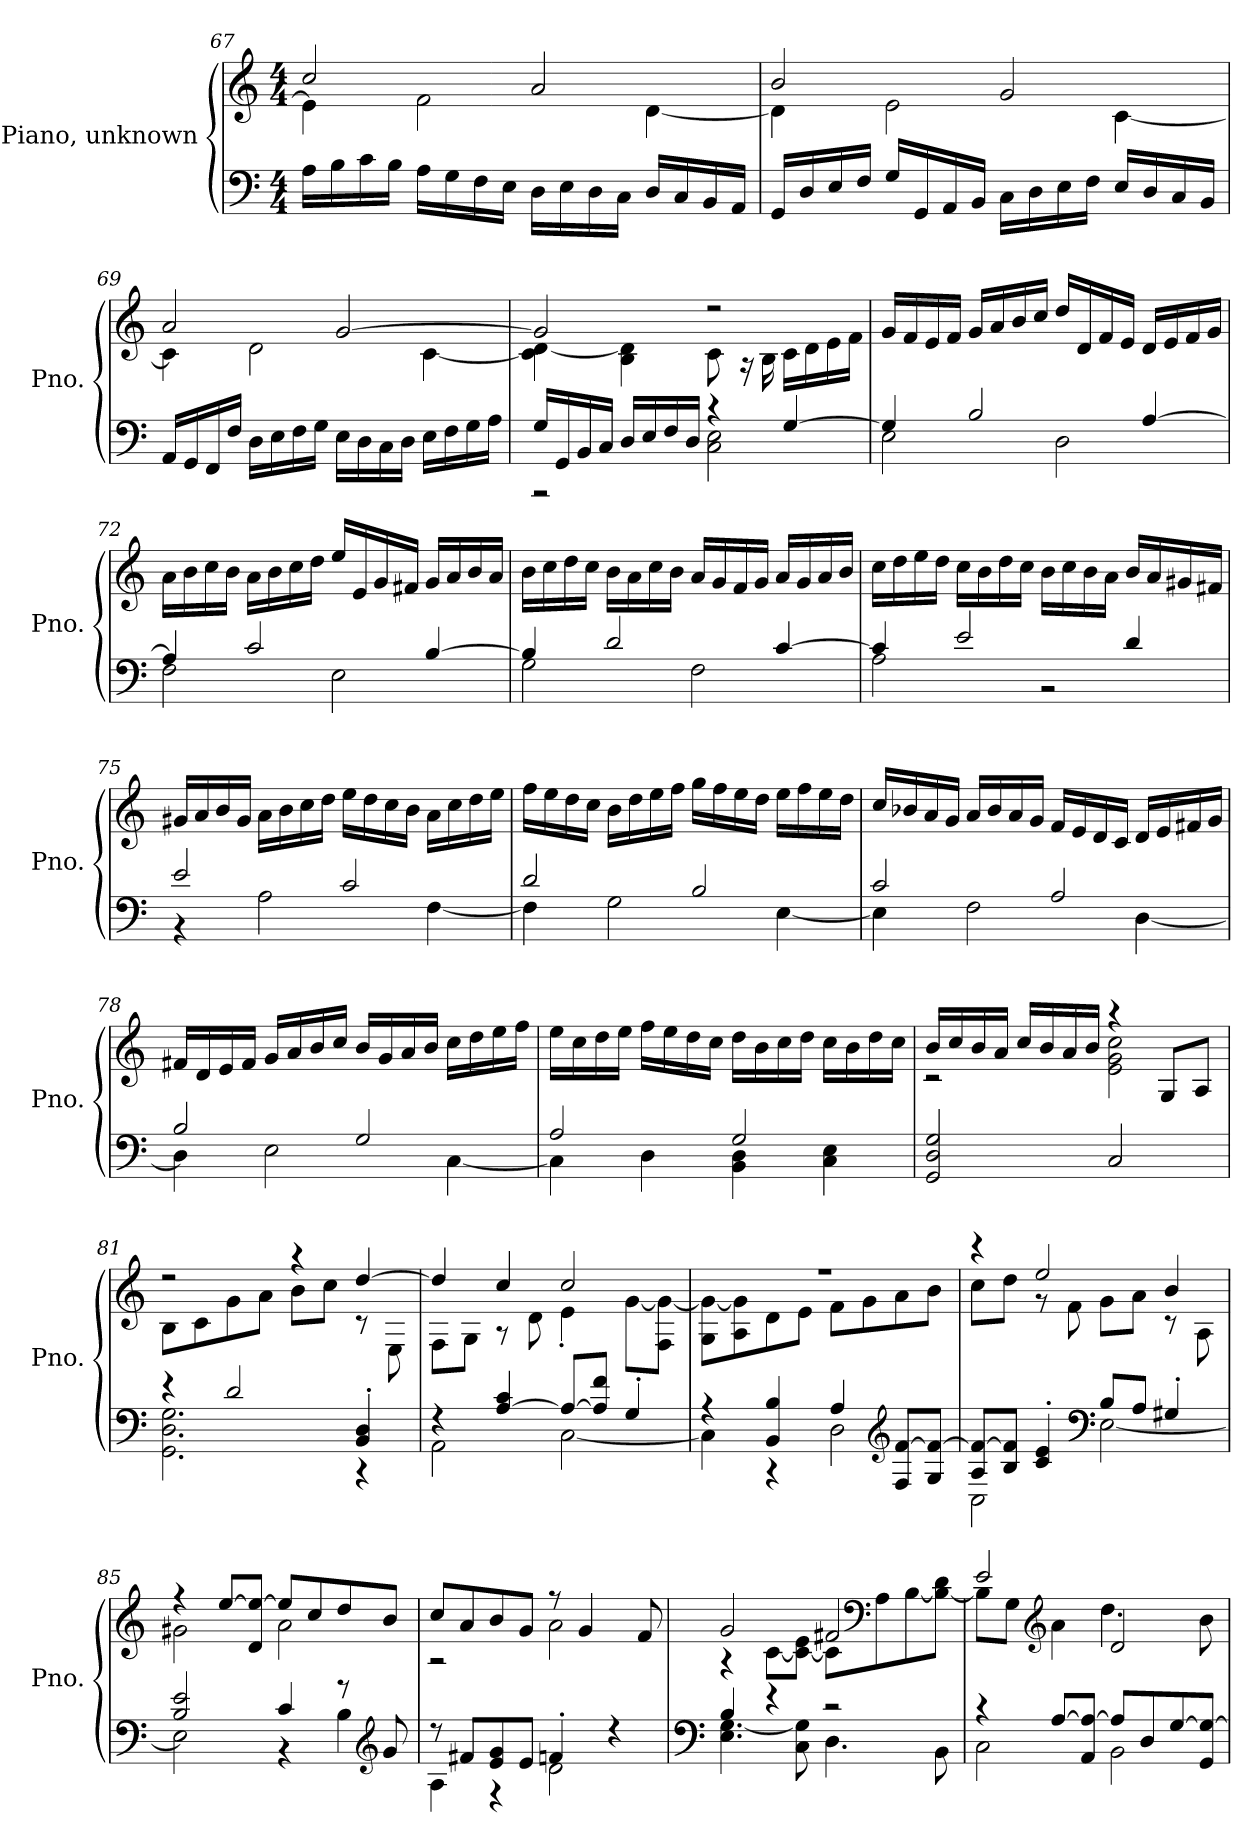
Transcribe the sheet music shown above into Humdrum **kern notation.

**kern	**kern
*part1	*part1
*staff2	*staff1
*I"Piano, unknown	*
*I'Pno.	*
*clefF4	*clefG2
*k[]	*k[]
*M4/4	*M4/4
=67	=67
*	*^
16A\LL	2cc/	4e\]
16B\	.	.
16c\	.	.
16B\JJ	.	.
16A\LL	.	2f\
16G\	.	.
16F\	.	.
16E\JJ	.	.
16D\LL	2a/	.
16E\	.	.
16D\	.	.
16C\JJ	.	.
16D/LL	.	[4d\
16C/	.	.
16BB/	.	.
16AA/JJ	.	.
=68	=68	=68
16GG/LL	2b/	4d\]
16D/	.	.
16E/	.	.
16F/JJ	.	.
16G/LL	.	2e\
16GG/	.	.
16AA/	.	.
16BB/JJ	.	.
16C\LL	2g/	.
16D\	.	.
16E\	.	.
16F\JJ	.	.
16E/LL	.	[4c\
16D/	.	.
16C/	.	.
16BB/JJ	.	.
!!LO:LB:g=z	!!
=69	=69	=69
16AA/LL	2a/	4c\]
16GG/	.	.
16FF/	.	.
16F/JJ	.	.
16D\LL	.	2d\
16E\	.	.
16F\	.	.
16G\JJ	.	.
16E\LL	[2g/	.
16D\	.	.
16C\	.	.
16D\JJ	.	.
16E\LL	.	[4c\
16F\	.	.
16G\	.	.
16A\JJ	.	.
=70	=70	=70
*^	*	*
16G/LL	2r	2g/]	4c\] [4d\
16GG/	.	.	.
16BB/	.	.	.
16C/JJ	.	.	.
16D/LL	.	.	4B\ 4d\]
16E/	.	.	.
16F/	.	.	.
16D/JJ	.	.	.
4r	2C\ 2E\	2r	8c\
.	.	.	16r
.	.	.	16B\
[4G/	.	.	16c\LL
.	.	.	16d\
.	.	.	16e\
.	.	.	16f\JJ
*	*	*v	*v
=71	=71	=71
4G/]	2E\	16g/LL
.	.	16f/
.	.	16e/
.	.	16f/JJ
2B/	.	16g/LL
.	.	16a/
.	.	16b/
.	.	16cc/JJ
.	2D\	16dd/LL
.	.	16d/
.	.	16f/
.	.	16e/JJ
[4A/	.	16d/LL
.	.	16e/
.	.	16f/
.	.	16g/JJ
!!LO:PB:g=z
=72	=72	=72
4A/]	2F\	16a\LL
.	.	16b\
.	.	16cc\
.	.	16b\JJ
2c/	.	16a\LL
.	.	16b\
.	.	16cc\
.	.	16dd\JJ
.	2E\	16ee/LL
.	.	16e/
.	.	16g/
.	.	16f#X/JJ
[4B/	.	16g/LL
.	.	16a/
.	.	16b/
.	.	16a/JJ
=73	=73	=73
4B/]	2G\	16b\LL
.	.	16cc\
.	.	16dd\
.	.	16cc\JJ
2d/	.	16b\LL
.	.	16a\
.	.	16cc\
.	.	16b\JJ
.	2F\	16a/LL
.	.	16g/
.	.	16f/
.	.	16g/JJ
[4c/	.	16a/LL
.	.	16g/
.	.	16a/
.	.	16b/JJ
!!LO:LB:g=z
=74	=74	=74
4c/]	2A\	16cc\LL
.	.	16dd\
.	.	16ee\
.	.	16dd\JJ
2e/	.	16cc\LL
.	.	16b\
.	.	16dd\
.	.	16cc\JJ
.	2r	16b\LL
.	.	16cc\
.	.	16b\
.	.	16a\JJ
4d/	.	16b/LL
.	.	16a/
.	.	16g#X/
.	.	16f#X/JJ
=75	=75	=75
2e/	4r	16g#X/LL
.	.	16a/
.	.	16b/
.	.	16g#/JJ
.	2A\	16a\LL
.	.	16b\
.	.	16cc\
.	.	16dd\JJ
2c/	.	16ee\LL
.	.	16dd\
.	.	16cc\
.	.	16b\JJ
.	[4F\	16a\LL
.	.	16cc\
.	.	16dd\
.	.	16ee\JJ
!!LO:LB:g=z
=76	=76	=76
2d/	4F\]	16ff\LL
.	.	16ee\
.	.	16dd\
.	.	16cc\JJ
.	2G\	16b\LL
.	.	16dd\
.	.	16ee\
.	.	16ff\JJ
2B/	.	16gg\LL
.	.	16ff\
.	.	16ee\
.	.	16dd\JJ
.	[4E\	16ee\LL
.	.	16ff\
.	.	16ee\
.	.	16dd\JJ
=77	=77	=77
2c/	4E\]	16cc/LL
.	.	16b-X/
.	.	16a/
.	.	16g/JJ
.	2F\	16a/LL
.	.	16b-/
.	.	16a/
.	.	16g/JJ
2A/	.	16f/LL
.	.	16e/
.	.	16d/
.	.	16c/JJ
.	[4D\	16d/LL
.	.	16e/
.	.	16f#X/
.	.	16g/JJ
!!LO:LB:g=z
=78	=78	=78
2B/	4D\]	16f#X/LL
.	.	16d/
.	.	16e/
.	.	16f#/JJ
.	2E\	16g/LL
.	.	16a/
.	.	16b/
.	.	16cc/JJ
2G/	.	16b/LL
.	.	16g/
.	.	16a/
.	.	16b/JJ
.	[4C\	16cc\LL
.	.	16dd\
.	.	16ee\
.	.	16ff\JJ
=79	=79	=79
2A/	4C\]	16ee\LL
.	.	16cc\
.	.	16dd\
.	.	16ee\JJ
.	4D\	16ff\LL
.	.	16ee\
.	.	16dd\
.	.	16cc\JJ
2G/	4BB\ 4D\	16dd\LL
.	.	16b\
.	.	16cc\
.	.	16dd\JJ
.	4C\ 4E\	16cc\LL
.	.	16b\
.	.	16dd\
.	.	16cc\JJ
*v	*v	*
=80	=80
*	*^
2GG/ 2D/ 2G/	16b/LL	2r
.	16cc/	.
.	16b/	.
.	16a/JJ	.
.	16cc/LL	.
.	16b/	.
.	16a/	.
.	16b/JJ	.
2C/	4r	2e\ 2g\ 2cc\
.	8G/L	.
.	8A/J	.
!!LO:LB:g=z	!!
=81	=81	=81
*^	*	*
4r	2.GG\ 2.D\ 2.G\	2r	8B\L
.	.	.	8c\
2d/	.	.	8g\
.	.	.	8a\J
.	.	4r	8b\L
.	.	.	8cc\J
4BB/' 4D/'	4r	[4dd/	8r
.	.	.	8E\
=82	=82	=82	=82
4r	2AA\	4dd/]	8F\L
.	.	.	8G\J
[4A/ 4c/	.	4cc/	8r
.	.	.	8d\
8A/L_	[2C\	2cc/	4e'\
8A/] 8f/J	.	.	.
4G'/	.	.	[8g\L
.	.	.	8F\ 8g\_J
=83	=83	=83	=83
4r	4C\]	1r	8G\ 8g\_L
.	.	.	8A\ 8g\]
4BB/ 4B/	4r	.	8d\
.	.	.	8e\J
4A/	2D\	.	8f\L
.	.	.	8g\
*clefG2	*	*	*
8F/ [8f/L	.	.	8a\
8G/ 8f/_J	.	.	8b\J
=84	=84	=84	=84
8A/ 8f/_L	2C\	4r	8cc\L
8B/ 8f/]J	.	.	8dd\J
4c/' 4e/'	.	2ee/	8r
.	.	.	8f\
*clefF4	*	*	*
8B/L	[2E\	.	8g\L
8A/J	.	.	8a\J
4G#X'/	.	4b/	8r
.	.	.	8A\
!!LO:LB:g=z	!!
=85	=85	=85	=85
2B/ 2e/	2E\]	4r	2g#X\
.	.	[8ee/L	.
.	.	8d/ 8ee/_J	.
4c/	4r	8ee/L]	2a\
.	.	8cc/	.
8r	4B\	8dd/	.
*clefG2	*	*	*
8g/	.	8b/J	.
=86	=86	=86	=86
8r	4A\	8cc/L	2r
8f#X/L	.	8a/	.
8e/ 8g/	4r	8b/	.
8e/J	.	8g/J	.
4fn'/	2d\	8r	2a\
.	.	4g/	.
4r	.	.	.
.	.	8f/	.
=87	=87	=87	=87
*clefF4	*	*	*
4B/	4.E\ [4.G\	2g/	4r
4r	.	.	[8c\L
.	8C\ 8G\]	.	8c\_ 8e\J
2r	4.D\	2f#X/	8c\L]
*	*	*clefF4	*
.	.	.	8A\
.	.	.	[8B\
.	8BB\	.	8B\_ 8d\J
!!LO:PB:g=z	!!
=88	=88	=88	=88
4r	2C\	2e/	8B\L]
.	.	.	8G\J
*	*	*clefG2	*
[8A/L	.	.	4a\
8AA/ 8A/_J	.	.	.
8A/L]	2BB\	2d/	4.dd\
8D/	.	.	.
[8G/	.	.	.
8GG/ 8G/_J	.	.	8b\
*v	*v	*	*
*	*v	*v
=	=
*-	*-
